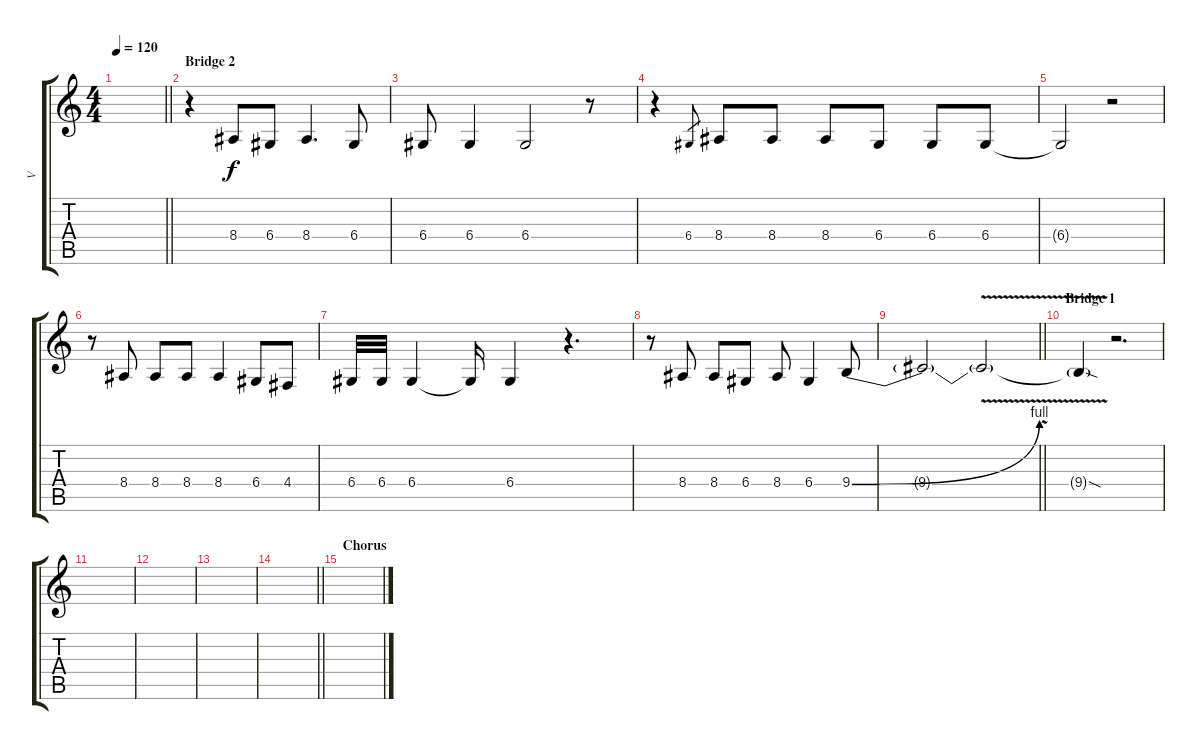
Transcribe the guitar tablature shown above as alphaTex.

\track ("V" "V") {instrument sopranosax}
\staff {score tabs}
\tuning (E4 B3 G3 D3 A2 E2) {hide}
\ts (4 4)
\tempo 120
\clef g2
\barLineRight lightlight
\ks c
|
\section ("" "Bridge 2")
r.4 8.4.8 6.4.8 8.4.4{d} 6.4.8 |
6.4.8 6.4.4 6.4.2 r.8 |
r.4 6.4.8{gr} 8.4.8 8.4.8 8.4.8 6.4.8 6.4.8 6.4.8 |
6.4{t}.2 r.2 |
r.8 8.4.8 8.4.8 8.4.8 8.4.4 6.4.8 4.4.8 |
6.4.32 6.4.32 6.4.4 6.4{t}.16 6.4.4 r.4{d} |
r.8 8.4.8 8.4.8 6.4.8 8.4.8 6.4.4 9.4{be (bend 0 0 60 4)}.8 |
\barLineRight lightlight
9.4{t}.2 9.4{v t}.2 |
\section ("" "Bridge 1")
9.4{sod t}.4 r.2{d} |
|
|
|
\barLineRight lightlight
|
\section ("" "Chorus")
